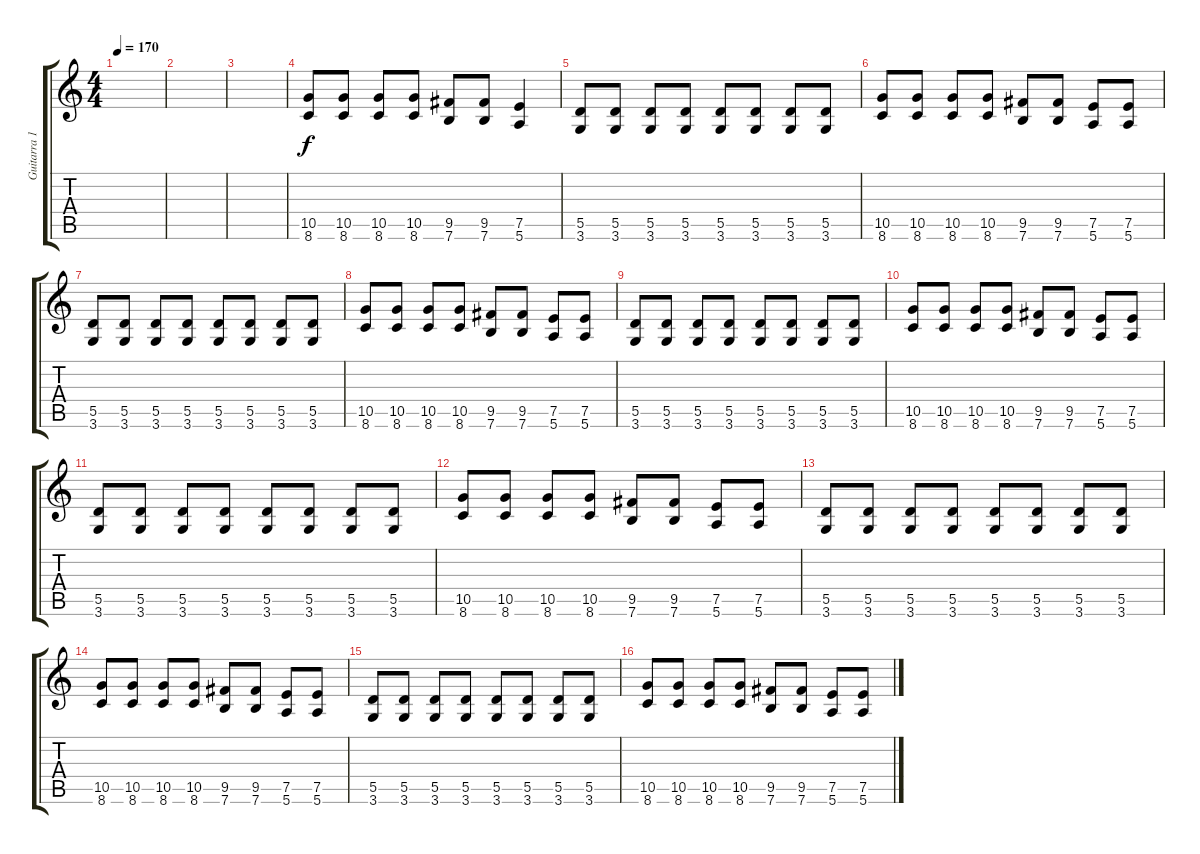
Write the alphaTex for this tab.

\track ("Guitarra 1" "Guitarra 1") {instrument overdrivenguitar}
\staff {score tabs}
\tuning (E4 B3 G3 D3 A2 E2) {hide}
\ts (4 4)
\tempo 170
\clef g2
\ks c
|
|
|
(10.5 8.6).8 (10.5 8.6).8 (10.5 8.6).8 (10.5 8.6).8 (9.5 7.6).8 (9.5 7.6).8 (7.5 5.6).4 |
(5.5 3.6).8 (5.5 3.6).8 (5.5 3.6).8 (5.5 3.6).8 (5.5 3.6).8 (5.5 3.6).8 (5.5 3.6).8 (5.5 3.6).8 |
(10.5 8.6).8 (10.5 8.6).8 (10.5 8.6).8 (10.5 8.6).8 (9.5 7.6).8 (9.5 7.6).8 (7.5 5.6).8 (7.5 5.6).8 |
(5.5 3.6).8 (5.5 3.6).8 (5.5 3.6).8 (5.5 3.6).8 (5.5 3.6).8 (5.5 3.6).8 (5.5 3.6).8 (5.5 3.6).8 |
(10.5 8.6).8 (10.5 8.6).8 (10.5 8.6).8 (10.5 8.6).8 (9.5 7.6).8 (9.5 7.6).8 (7.5 5.6).8 (7.5 5.6).8 |
(5.5 3.6).8 (5.5 3.6).8 (5.5 3.6).8 (5.5 3.6).8 (5.5 3.6).8 (5.5 3.6).8 (5.5 3.6).8 (5.5 3.6).8 |
(10.5 8.6).8 (10.5 8.6).8 (10.5 8.6).8 (10.5 8.6).8 (9.5 7.6).8 (9.5 7.6).8 (7.5 5.6).8 (7.5 5.6).8 |
(5.5 3.6).8 (5.5 3.6).8 (5.5 3.6).8 (5.5 3.6).8 (5.5 3.6).8 (5.5 3.6).8 (5.5 3.6).8 (5.5 3.6).8 |
(10.5 8.6).8 (10.5 8.6).8 (10.5 8.6).8 (10.5 8.6).8 (9.5 7.6).8 (9.5 7.6).8 (7.5 5.6).8 (7.5 5.6).8 |
(5.5 3.6).8 (5.5 3.6).8 (5.5 3.6).8 (5.5 3.6).8 (5.5 3.6).8 (5.5 3.6).8 (5.5 3.6).8 (5.5 3.6).8 |
(10.5 8.6).8 (10.5 8.6).8 (10.5 8.6).8 (10.5 8.6).8 (9.5 7.6).8 (9.5 7.6).8 (7.5 5.6).8 (7.5 5.6).8 |
(5.5 3.6).8 (5.5 3.6).8 (5.5 3.6).8 (5.5 3.6).8 (5.5 3.6).8 (5.5 3.6).8 (5.5 3.6).8 (5.5 3.6).8 |
(10.5 8.6).8 (10.5 8.6).8 (10.5 8.6).8 (10.5 8.6).8 (9.5 7.6).8 (9.5 7.6).8 (7.5 5.6).8 (7.5 5.6).8
